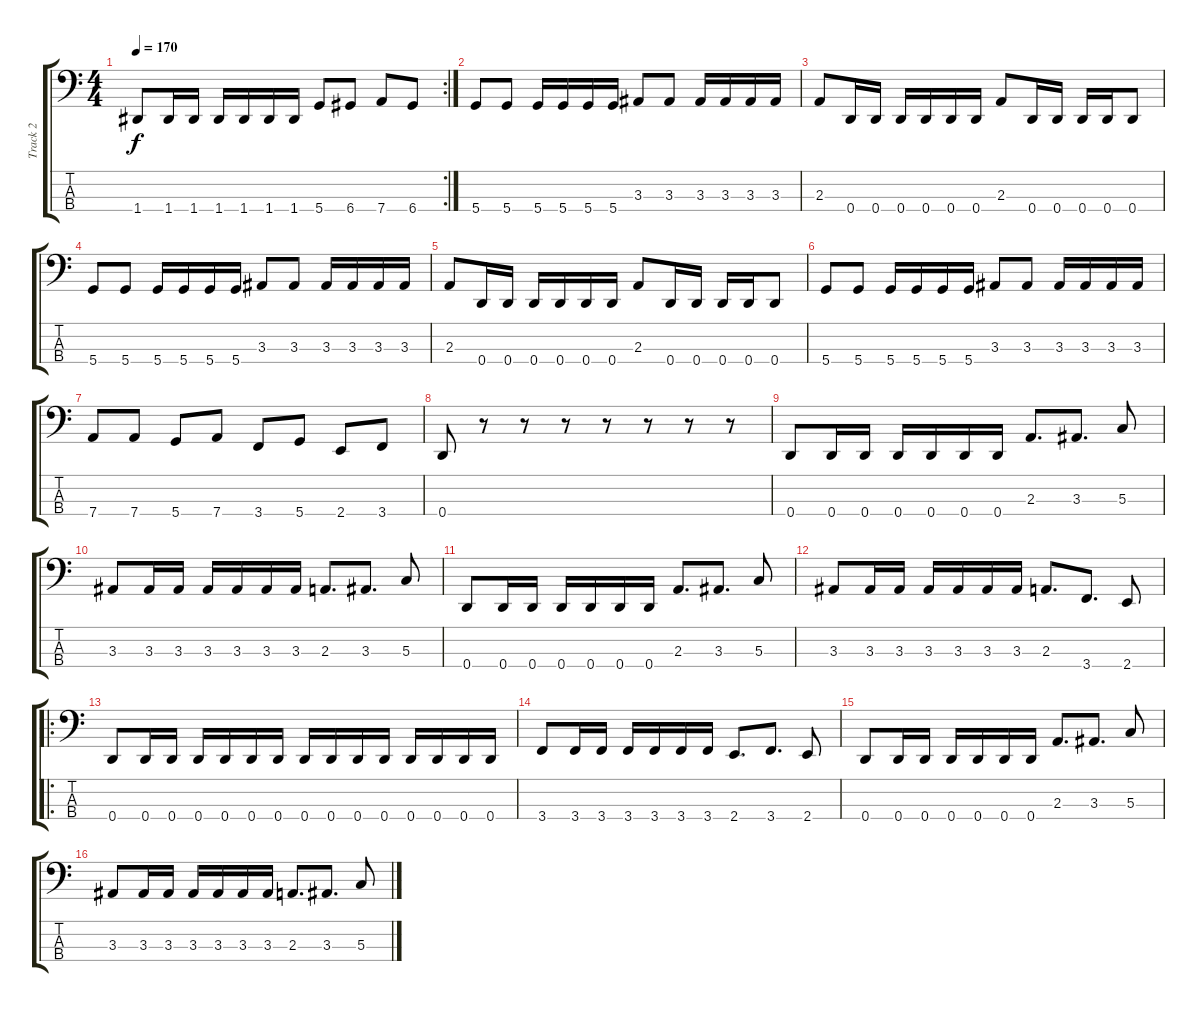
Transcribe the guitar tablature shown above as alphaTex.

\track ("Track 2" "Track 2") {instrument electricbasspick}
\staff {score tabs}
\tuning (F2 C2 G1 D1) {hide}
\rc 2
\ts (4 4)
\tempo 170
\clef f4
\ks c
1.4.8{dy f} 1.4.16 1.4.16 1.4.16 1.4.16 1.4.16 1.4.16 5.4.8 6.4.8 7.4.8 6.4.8 |
5.4.8 5.4.8 5.4.16 5.4.16 5.4.16 5.4.16 3.3.8 3.3.8 3.3.16 3.3.16 3.3.16 3.3.16 |
2.3.8 0.4.16 0.4.16 0.4.16 0.4.16 0.4.16 0.4.16 2.3.8 0.4.16 0.4.16 0.4.16 0.4.16 0.4.8 |
5.4.8 5.4.8 5.4.16 5.4.16 5.4.16 5.4.16 3.3.8 3.3.8 3.3.16 3.3.16 3.3.16 3.3.16 |
2.3.8 0.4.16 0.4.16 0.4.16 0.4.16 0.4.16 0.4.16 2.3.8 0.4.16 0.4.16 0.4.16 0.4.16 0.4.8 |
5.4.8 5.4.8 5.4.16 5.4.16 5.4.16 5.4.16 3.3.8 3.3.8 3.3.16 3.3.16 3.3.16 3.3.16 |
7.4.8 7.4.8 5.4.8 7.4.8 3.4.8 5.4.8 2.4.8 3.4.8 |
0.4.8 r.8 r.8 r.8 r.8 r.8 r.8 r.8 |
0.4.8 0.4.16 0.4.16 0.4.16 0.4.16 0.4.16 0.4.16 2.3.8{d} 3.3.8{d} 5.3.8 |
3.3.8 3.3.16 3.3.16 3.3.16 3.3.16 3.3.16 3.3.16 2.3.8{d} 3.3.8{d} 5.3.8 |
0.4.8 0.4.16 0.4.16 0.4.16 0.4.16 0.4.16 0.4.16 2.3.8{d} 3.3.8{d} 5.3.8 |
3.3.8 3.3.16 3.3.16 3.3.16 3.3.16 3.3.16 3.3.16 2.3.8{d} 3.4.8{d} 2.4.8 |
\ro
0.4.8 0.4.16 0.4.16 0.4.16 0.4.16 0.4.16 0.4.16 0.4.16 0.4.16 0.4.16 0.4.16 0.4.16 0.4.16 0.4.16 0.4.16 |
3.4.8 3.4.16 3.4.16 3.4.16 3.4.16 3.4.16 3.4.16 2.4.8{d} 3.4.8{d} 2.4.8 |
0.4.8 0.4.16 0.4.16 0.4.16 0.4.16 0.4.16 0.4.16 2.3.8{d} 3.3.8{d} 5.3.8 |
3.3.8 3.3.16 3.3.16 3.3.16 3.3.16 3.3.16 3.3.16 2.3.8{d} 3.3.8{d} 5.3.8
